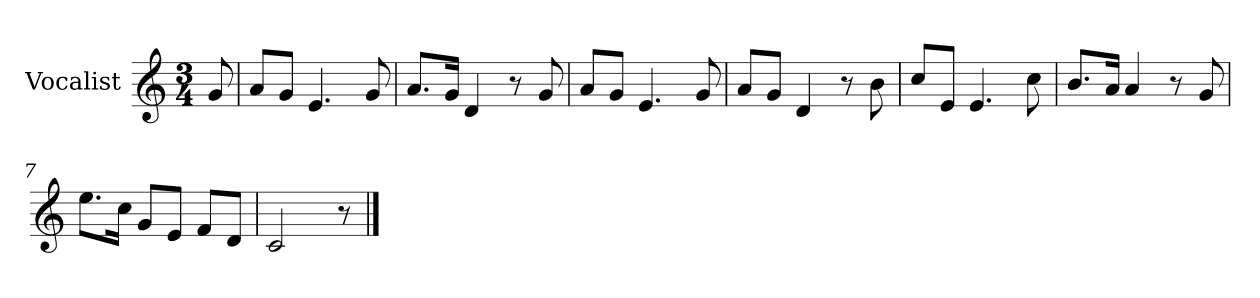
**kern
*part1
*staff1
*I"Vocalist
*clefG2
*k[]
*C:
*M3/4
=
8g
=1
8a/L
8g/J
4.e
8g
=2
8.a/L
16g/Jk
4d
8r
8g
=3
8a/L
8g/J
4.e
8g
=4
8a/L
8g/J
4d
8r
8b
=5
8cc/L
8e/J
4.e
8cc
=6
8.b/L
16a/Jk
4a
8r
8g
=7
8.ee\L
16cc\Jk
8g/L
8e/J
8f/L
8d/J
=8
2c
8r
==
*-
